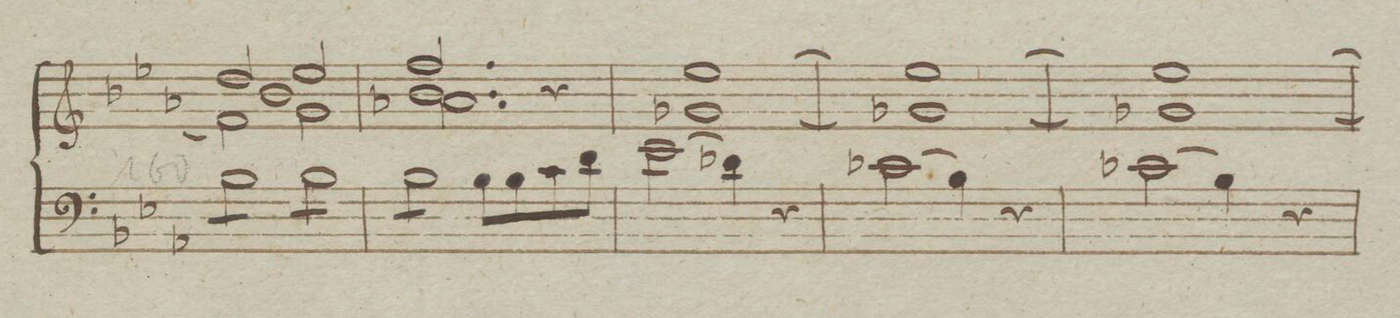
**kern	**dynam
*I"Organo	*
*clefF4	*
*k[b-e-a-]	*
*met(c)	*
*M4/4	*
8B-\L	.
8B-\	.
8B-\	.
8B-\J	.
8B-\L	.
8B-\	.
8B-\	.
8B-\J	.
=157	=157
8B-\L	.
8B-\	.
8B-\	.
8B-\J	.
*Xtremolo	*
8B-\L	.
8B-\	.
8c\	.
8d\J	.
=158	=158
(2e-\	.
4d-X\)	.
4r	.
=159	=159
(2c-X\	.
4B-\)	.
4r	.
=160	=160
(2c-X\	.
4B-\)	.
4r	.
=161	=161
*-	*-
